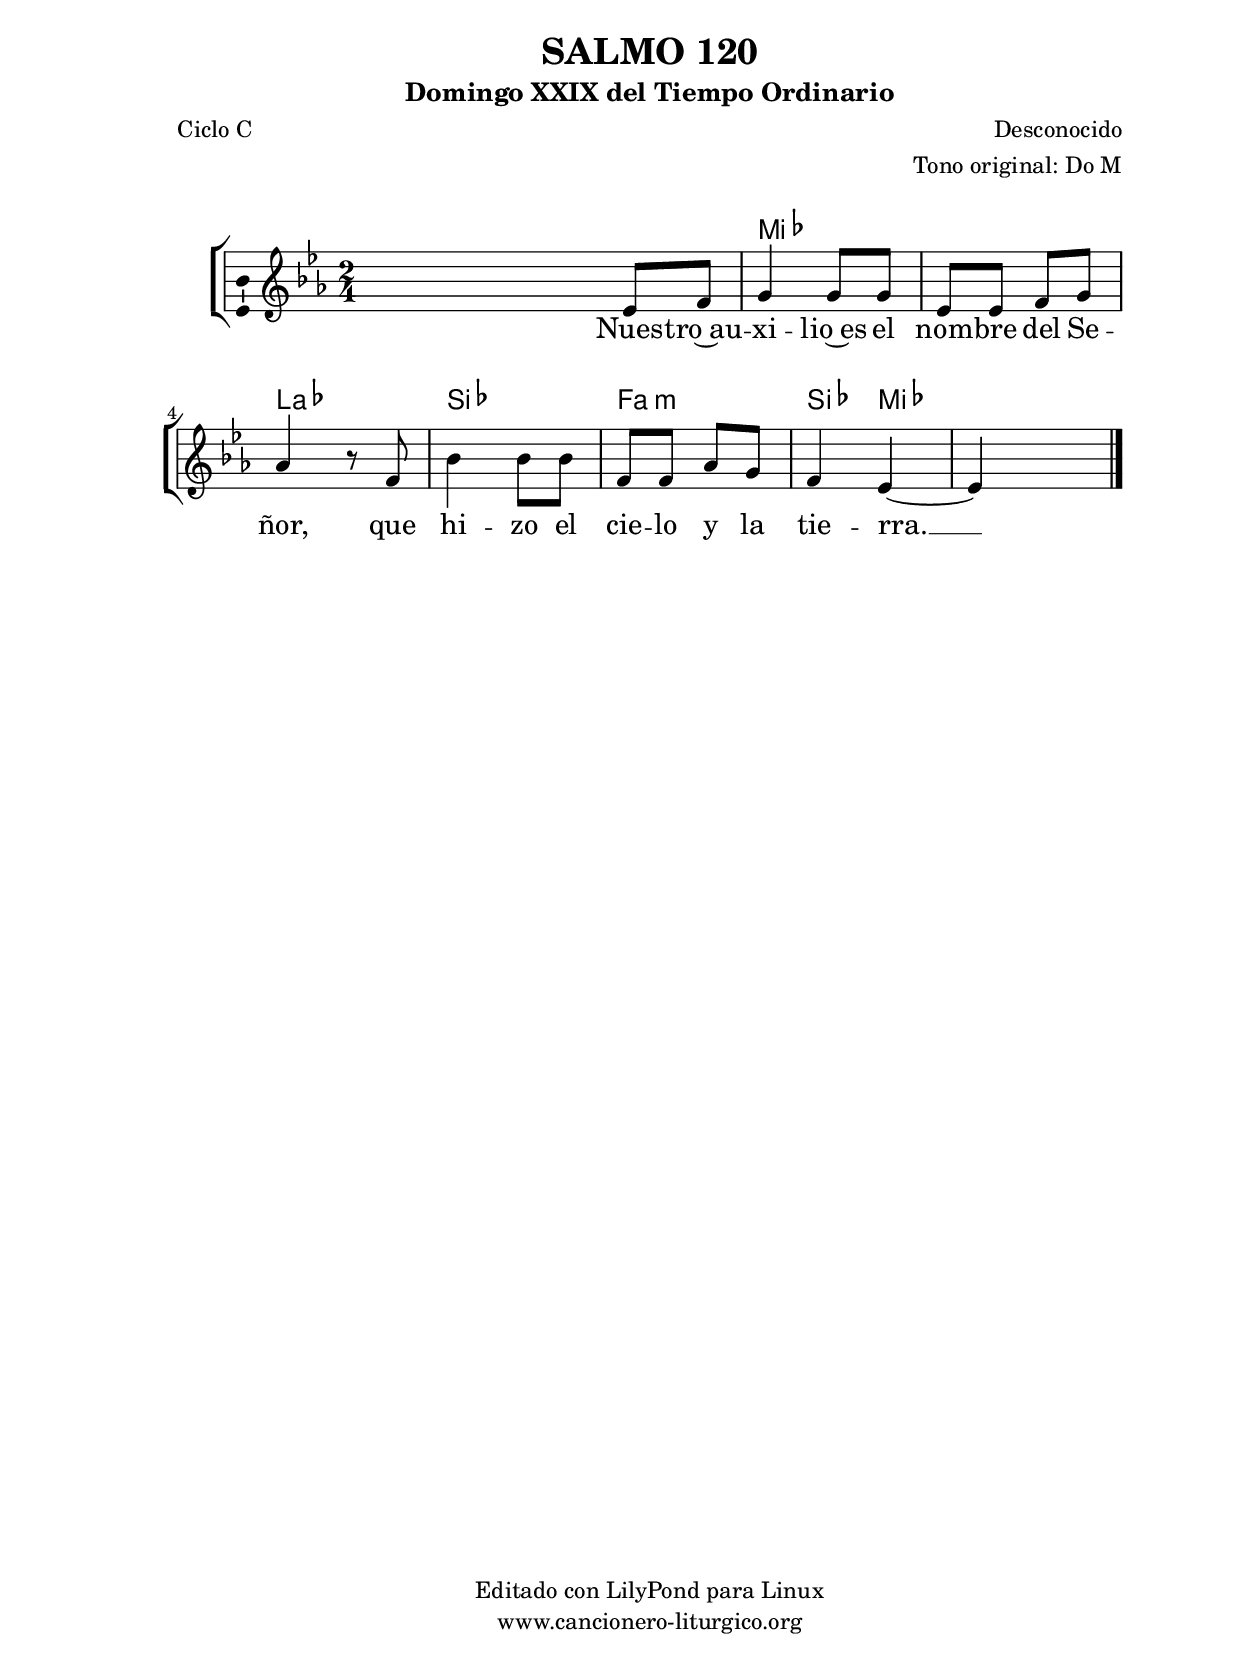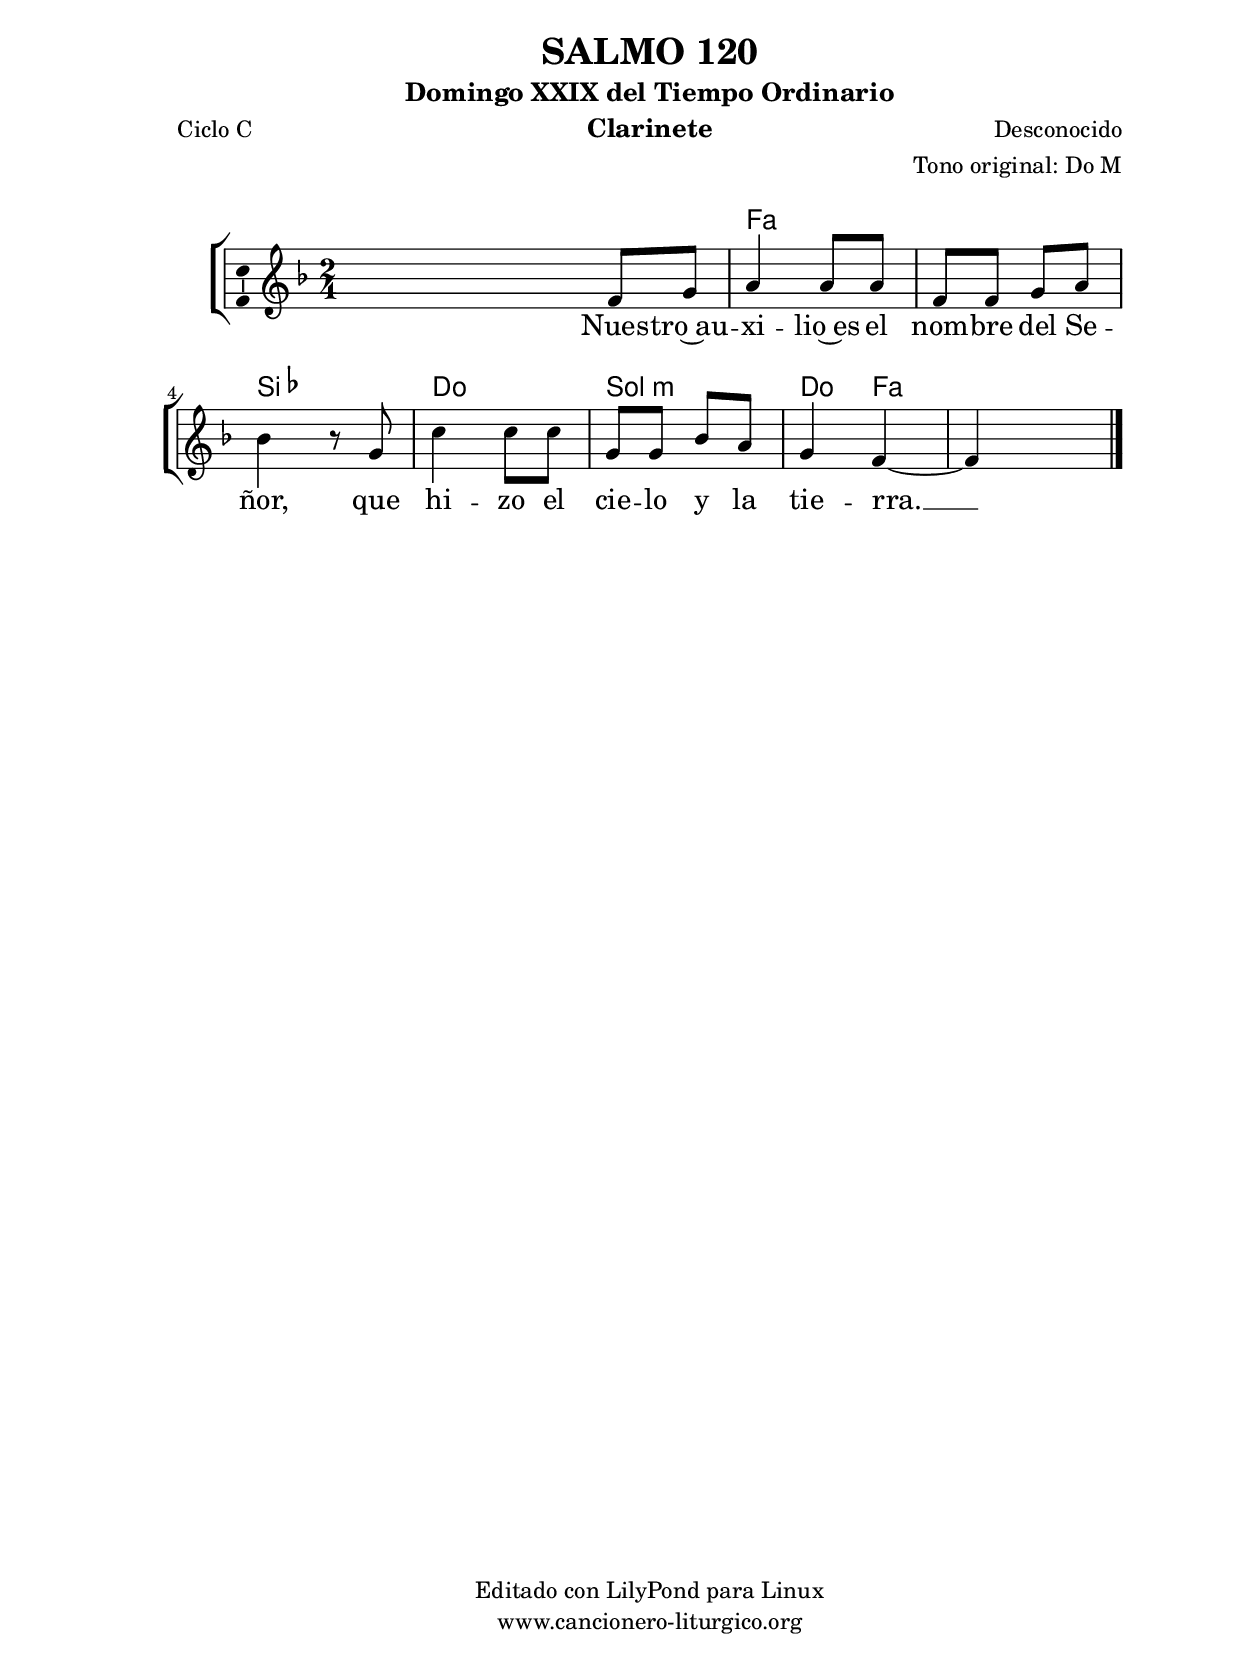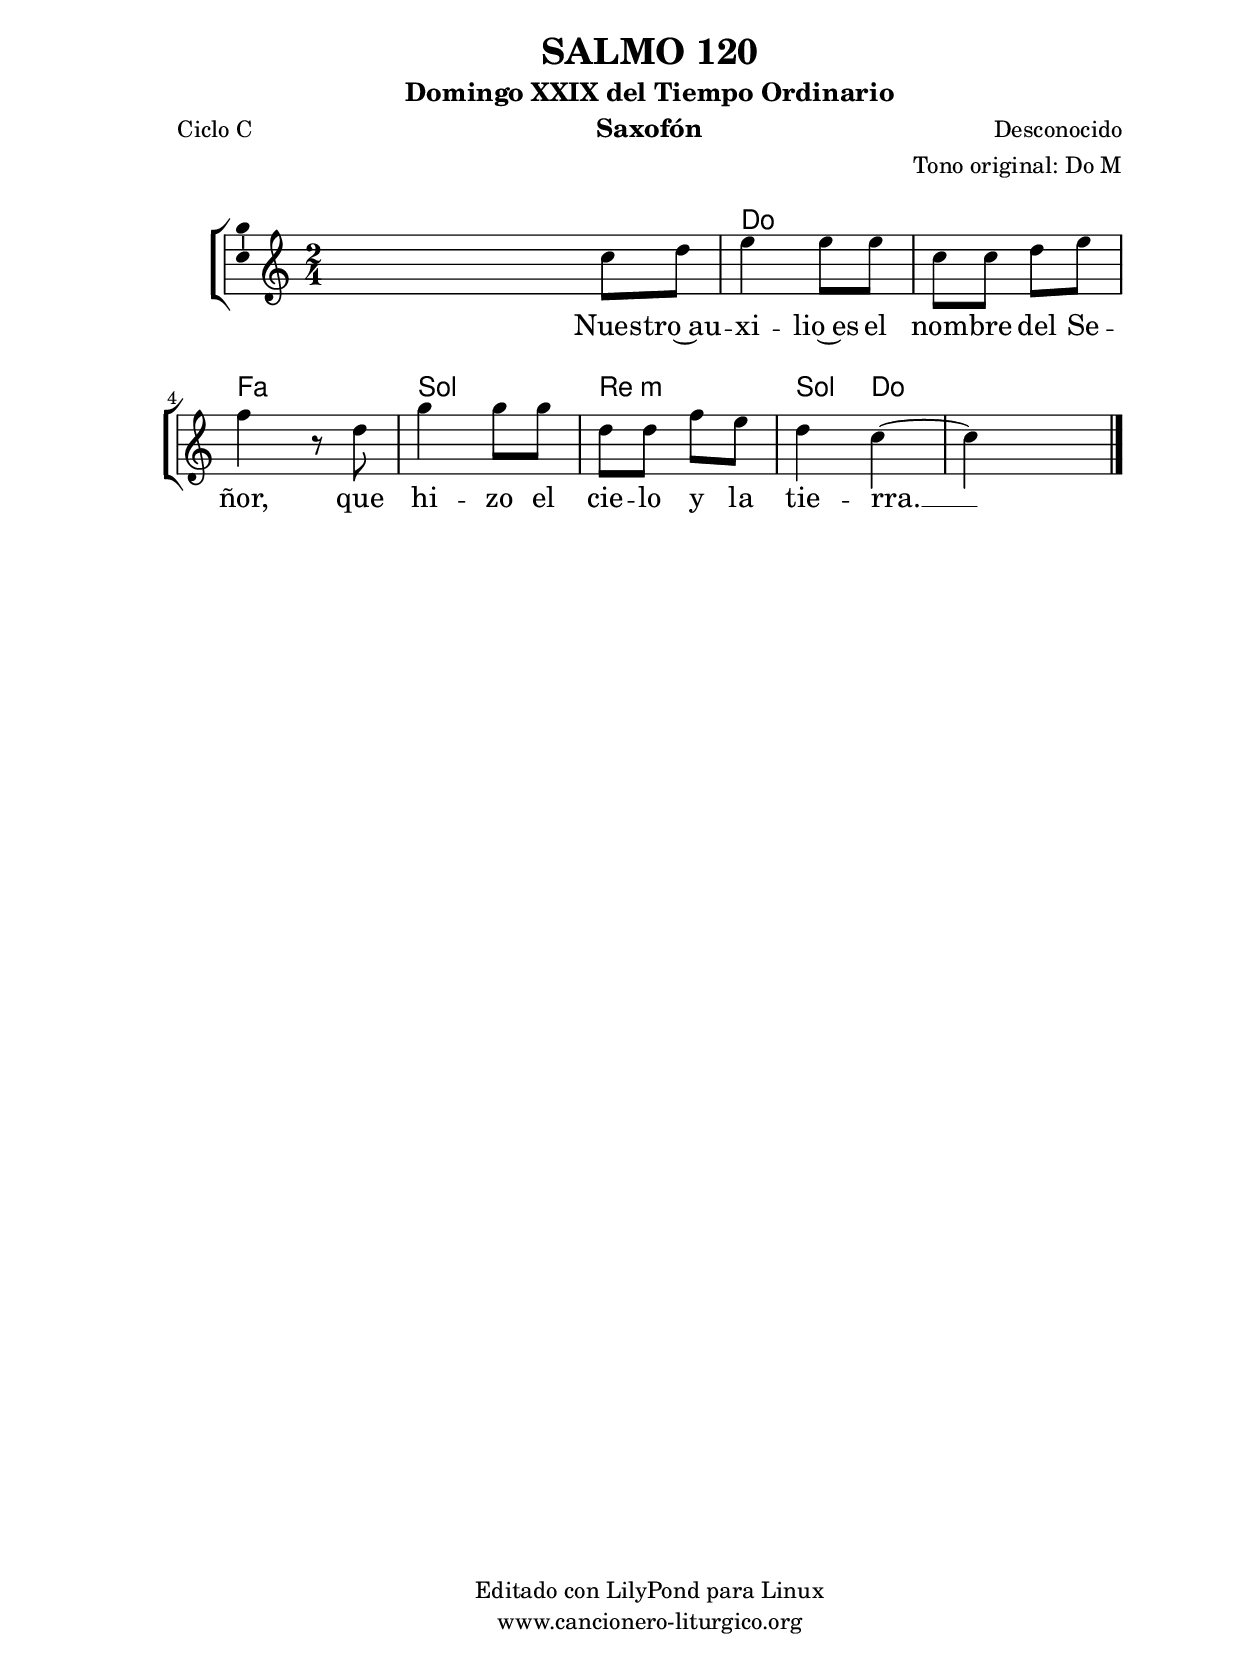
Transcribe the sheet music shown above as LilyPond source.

%
%para convertir .midi en .wav:
%timidity filename.midi -Ow -o finename.wav
%
%
%Para convertir de .wav a .mp3:
%lame -h -m j filename.wav
%
%
%para escuchar el midi:
%timidity nombrefichero.midi
%


%versión de lilypond para la que se ha escrito esta partitura:
\version "2.16.0"

	%Tamaño papel
	#(set-default-paper-size "a4")
	%Tamaño partitura
	#(set-global-staff-size 20)
	%No responde al pulsar sobre una nota
	#(ly:set-option 'point-and-click #f)

%parámetros del encabezamiento:
\header {
	title = "SALMO 120"
	subtitle = "Domingo XXIX del Tiempo Ordinario"
	composer = "Desconocido"
	poet = "Ciclo C"
	meter = ""
	arranger = "Tono original: Do M"
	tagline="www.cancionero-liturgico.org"
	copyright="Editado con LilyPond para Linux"
	tiempo = "Ordinario"
	usos = "Salmo"
	letra = "Nuestro auxilio es el nombre del Señor, que hizo el cielo y la tierra."
	}

%parámetros asociados al papel:
\paper  {
	oddHeaderMarkup = \markup {\fill-line { \on-the-fly #not-first-page \fromproperty #'header:title \on-the-fly #not-first-page \fromproperty #'header:composer }}
	evenHeaderMarkup = \markup {\fill-line { \fromproperty #'header:composer \fromproperty #'header:title }}
	#(set-paper-size "a4")
	print-page-number = ##f
	first-page-number = 1
	print-first-page-number = ##f
%	head-separation = 3.0 \cm
	top-margin = 2.0 \cm
	bottom-margin = 0.5\cm
%%%	bottom-margin = -1.0\cm
	left-margin = 3.0 \cm
	line-width = 16.0 \cm 
	indent = 8\mm
	interscoreline = 2.\mm
	between-system-space = 15\mm
%	para que las partituras no llenen la hoja:
	ragged-bottom = ##t
%	idem para la última hoja:
	ragged-last-bottom = ##f
%	para que las partituras llenen el ancho del papel:
	ragged-last = ##f
	after-title-space = 2.5 \cm
%page-count=1
%system-count=8

	%Flexible Vertical Spacing
%	markup-markup-spacing =
%	#'((basic-distance . 15) (minimum-distance . 15) (padding . 3))
	markup-system-spacing =
	#'((basic-distance . 15) (minimum-distance . 15) (padding . 3))
	system-system-spacing =
	#'((basic-distance . 15) (minimum-distance . 15) (padding . 3))
	score-system-spacing =
	#'((basic-distance . 15) (minimum-distance . 15) (padding . 5))
%	top-system-spacing = % header
%	#'((basic-distance . 8) (minimum-distance . 0) (padding . 3))
%	top-markup-spacing =
%	#'((basic-distance . 20) (minimum-distance . 20) (padding . 3))
	last-bottom-spacing = % footer
	#'((basic-distance . 5) (minimum-distance . 5) (padding . 3))
%	score-markup-spacing =
%	#'((basic-distance . 16) (minimum-distance . 13) (padding . 3))

	}


%parámetros que afectan a toda la partitura:
global =  {
	%clave de sol (G):
	\clef G
	%armadura:
	\transpose c ees
	\key c \major
	\tempo 4=100
	\set Score.tempoHideNote = ##t
	}


acordes = {
	\italianChords
	\chordmode {
	\transpose c ees
{

s2
c2 c f g d:m g4 c s2

	}
	}
}

melodia = 
	\transpose c ees
{
	\relative c'{

	\time 2/4

s4 c8 d
e4 e8 e
c8 c d e
f4 r8 d8
g4 g8 g
d8 d f e
d4 c~
c4 s4

	\bar "|."
	}
	}


texto = \lyricmode {
Nues -- tro~au -- xi -- lio~es el nom -- bre del Se -- ñor,
que hi -- zo el cie -- lo y la tie -- rra. __
	}


acordesStaff = \context ChordNames = acordesStaff <<
	\set chordChanges = ##t
	\acordes
	>>


vozStaff = \context Voice = vozStaff
\with {\consists "Ambitus_engraver"}
<<
%	\set Staff.instrumentName = ""
%	\set Staff.shortInstrumentName = ""
%	\set Staff.midiInstrument = #"clarinet"
%	\set Staff.midiInstrument = #"cello"
%	\set Staff.midiInstrument = #"flute"
	\set Staff.midiInstrument = #"electric guitar (jazz)"
%	\set Staff.midiInstrument = #"english horn"
%	\set Staff.midiInstrument = #"violin"
%	\set Staff.midiInstrument = #"glockenspiel"
	\set Staff.midiMinimumVolume = #0.7
	\set Staff.midiMaximumVolume = #0.9
	\global
	\melodia
	>>


textoStaff = \context Lyrics = textoStaff <<
	\lyricsto vozStaff \texto
	>>

\book {
	\score {
		\context ChoirStaff {
			\override StaffGroup.SystemStartBracket #'collapse-height = #1
			\override Score.SystemStartBar #'collapse-height = #1
			<<
			\acordesStaff
			\vozStaff
			\textoStaff
			>>
			}
		\layout {
	    		\context {
				\Lyrics
				\override LyricText #'font-size = #2
				}
	   		 \context {
				\Score
				%fontSize = #3
				\override StaffSymbol #'staff-space = #(magstep +3)
				%\override Beam #'thickness = #0.55
				%\override SpacingSpanner #'spacing-increment = #1.0
				%\override Slur #'height-limit = #1.5
				}
			}
		}
	\score {
		\unfoldRepeats
		\context ChoirStaff {
			<<
			\acordesStaff
			\vozStaff
			>>
			}
		\midi {
	  		\context {
	  			\Score
				tempoWholesPerMinute = #(ly:make-moment 70 4)
				}
			}
		}
	}

%Partitura para clarinete
#(define output-suffix "C")
\book {
	\header{
		instrument = "Clarinete"
		}
	\score {
		\context ChoirStaff {
			\override StaffGroup.SystemStartBracket #'collapse-height = #1
			\override Score.SystemStartBar #'collapse-height = #1
\transpose c d
			<<
			\acordesStaff
			\vozStaff
			\textoStaff
			>>
			}
		\layout {
	    		\context {
				\Lyrics
				\override LyricText #'font-size = #2
				}
	   		 \context {
				\Score
				%fontSize = #3
				\override StaffSymbol #'staff-space = #(magstep +3)
				%\override Beam #'thickness = #0.55
				%\override SpacingSpanner #'spacing-increment = #1.0
				%\override Slur #'height-limit = #1.5
				}
			}
		}
	}

%Partitura para saxofón
#(define output-suffix "S")
\book {
	\header{
		instrument = "Saxofón"
		}
	\score {
		\context ChoirStaff {
			\override StaffGroup.SystemStartBracket #'collapse-height = #1
			\override Score.SystemStartBar #'collapse-height = #1
\transpose c a
			<<
			\acordesStaff
			\vozStaff
			\textoStaff
			>>
			}
		\layout {
	    		\context {
				\Lyrics
				\override LyricText #'font-size = #2
				}
	   		 \context {
				\Score
				%fontSize = #3
				\override StaffSymbol #'staff-space = #(magstep +3)
				%\override Beam #'thickness = #0.55
				%\override SpacingSpanner #'spacing-increment = #1.0
				%\override Slur #'height-limit = #1.5
				}
			}
		}
	}

